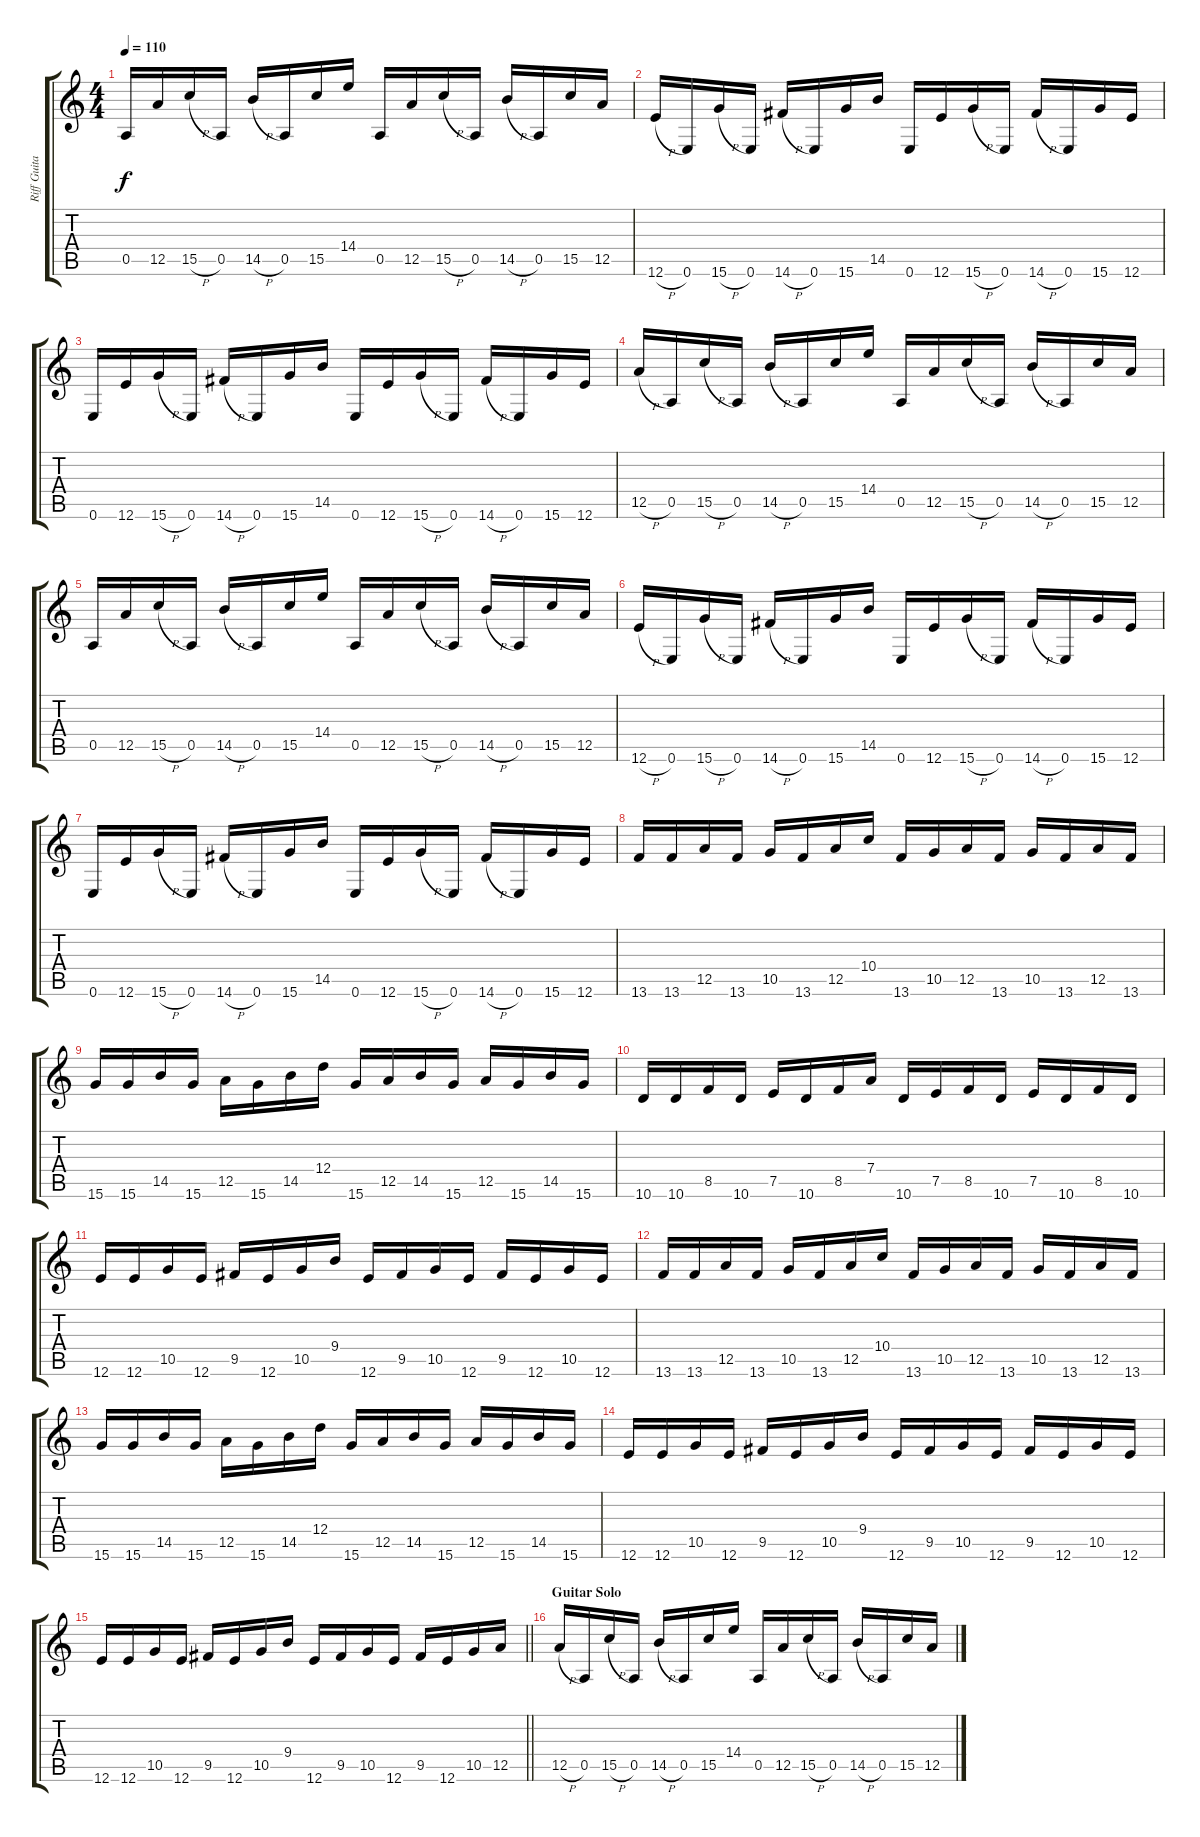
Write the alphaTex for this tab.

\track ("Riff Guitar" "Riff Guita") {instrument distortionguitar bank 255}
\staff {score tabs}
\tuning (E4 B3 G3 D3 A2 E2) {hide}
\ts (4 4)
\tempo 110
\clef g2
\ks c
0.5.16{dy f} 12.5.16 15.5{h}.16 0.5.16 14.5{h}.16 0.5.16 15.5.16 14.4.16 0.5.16 12.5.16 15.5{h}.16 0.5.16 14.5{h}.16 0.5.16 15.5.16 12.5.16 |
12.6{h}.16 0.6.16 15.6{h}.16 0.6.16 14.6{h}.16 0.6.16 15.6.16 14.5.16 0.6.16 12.6.16 15.6{h}.16 0.6.16 14.6{h}.16 0.6.16 15.6.16 12.6.16 |
0.6.16 12.6.16 15.6{h}.16 0.6.16 14.6{h}.16 0.6.16 15.6.16 14.5.16 0.6.16 12.6.16 15.6{h}.16 0.6.16 14.6{h}.16 0.6.16 15.6.16 12.6.16 |
12.5{h}.16 0.5.16 15.5{h}.16 0.5.16 14.5{h}.16 0.5.16 15.5.16 14.4.16 0.5.16 12.5.16 15.5{h}.16 0.5.16 14.5{h}.16 0.5.16 15.5.16 12.5.16 |
0.5.16 12.5.16 15.5{h}.16 0.5.16 14.5{h}.16 0.5.16 15.5.16 14.4.16 0.5.16 12.5.16 15.5{h}.16 0.5.16 14.5{h}.16 0.5.16 15.5.16 12.5.16 |
12.6{h}.16 0.6.16 15.6{h}.16 0.6.16 14.6{h}.16 0.6.16 15.6.16 14.5.16 0.6.16 12.6.16 15.6{h}.16 0.6.16 14.6{h}.16 0.6.16 15.6.16 12.6.16 |
0.6.16 12.6.16 15.6{h}.16 0.6.16 14.6{h}.16 0.6.16 15.6.16 14.5.16 0.6.16 12.6.16 15.6{h}.16 0.6.16 14.6{h}.16 0.6.16 15.6.16 12.6.16 |
13.6.16 13.6.16 12.5.16 13.6.16 10.5.16 13.6.16 12.5.16 10.4.16 13.6.16 10.5.16 12.5.16 13.6.16 10.5.16 13.6.16 12.5.16 13.6.16 |
15.6.16 15.6.16 14.5.16 15.6.16 12.5.16 15.6.16 14.5.16 12.4.16 15.6.16 12.5.16 14.5.16 15.6.16 12.5.16 15.6.16 14.5.16 15.6.16 |
10.6.16 10.6.16 8.5.16 10.6.16 7.5.16 10.6.16 8.5.16 7.4.16 10.6.16 7.5.16 8.5.16 10.6.16 7.5.16 10.6.16 8.5.16 10.6.16 |
12.6.16 12.6.16 10.5.16 12.6.16 9.5.16 12.6.16 10.5.16 9.4.16 12.6.16 9.5.16 10.5.16 12.6.16 9.5.16 12.6.16 10.5.16 12.6.16 |
13.6.16 13.6.16 12.5.16 13.6.16 10.5.16 13.6.16 12.5.16 10.4.16 13.6.16 10.5.16 12.5.16 13.6.16 10.5.16 13.6.16 12.5.16 13.6.16 |
15.6.16 15.6.16 14.5.16 15.6.16 12.5.16 15.6.16 14.5.16 12.4.16 15.6.16 12.5.16 14.5.16 15.6.16 12.5.16 15.6.16 14.5.16 15.6.16 |
12.6.16 12.6.16 10.5.16 12.6.16 9.5.16 12.6.16 10.5.16 9.4.16 12.6.16 9.5.16 10.5.16 12.6.16 9.5.16 12.6.16 10.5.16 12.6.16 |
\barLineRight lightlight
12.6.16 12.6.16 10.5.16 12.6.16 9.5.16 12.6.16 10.5.16 9.4.16 12.6.16 9.5.16 10.5.16 12.6.16 9.5.16 12.6.16 10.5.16 12.5.16 |
\section ("" "Guitar Solo")
12.5{h}.16 0.5.16 15.5{h}.16 0.5.16 14.5{h}.16 0.5.16 15.5.16 14.4.16 0.5.16 12.5.16 15.5{h}.16 0.5.16 14.5{h}.16 0.5.16 15.5.16 12.5.16
